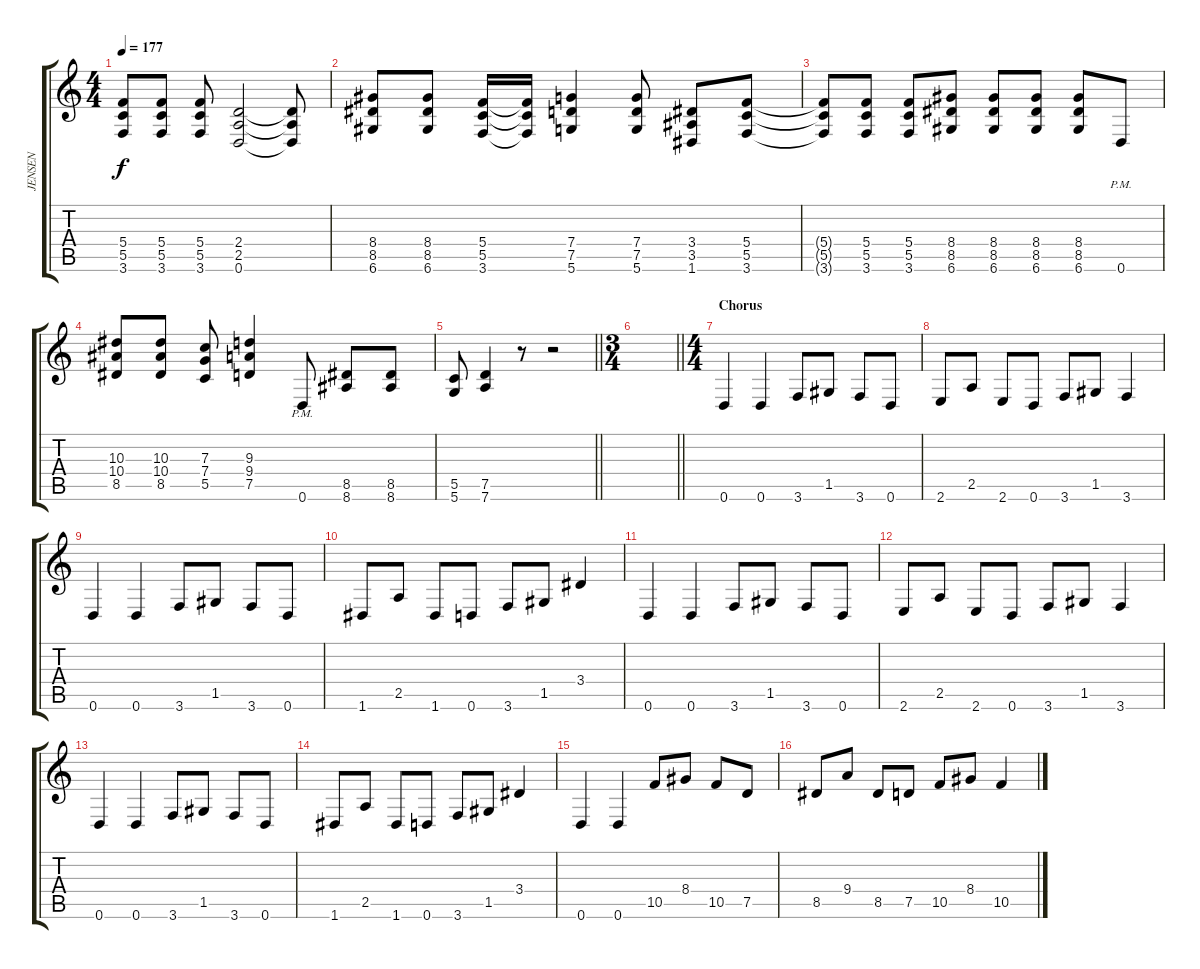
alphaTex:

\track ("JENSEN" "JENSEN") {instrument distortionguitar}
\staff {score tabs}
\tuning (D4 A3 F3 C3 G2 D2) {hide}
\ts (4 4)
\tempo 177
\clef g2
\ks c
(5.4{t} 5.5{t} 3.6{t}).8{dy f} (5.4 5.5 3.6).8 (5.4 5.5 3.6).8 (2.4 2.5 0.6).2 (2.4{t} 2.5{t} 0.6{t}).8 |
(8.4 8.5 6.6).8 (8.4 8.5 6.6).8 (5.4 5.5 3.6).16 (5.4{t} 5.5{t} 3.6{t}).16 (7.4 7.5 5.6).4 (7.4 7.5 5.6).8 (3.4 3.5 1.6).8 (5.4 5.5 3.6).8 |
(5.4{t} 5.5{t} 3.6{t}).8 (5.4 5.5 3.6).8 (5.4 5.5 3.6).8 (8.4 8.5 6.6).8 (8.4 8.5 6.6).8 (8.4 8.5 6.6).8 (8.4 8.5 6.6).8 0.6{pm}.8 |
(10.3 10.4 8.5).8 (10.3 10.4 8.5).8 (7.3 7.4 5.5).8 (9.3 9.4 7.5).4 0.6{pm}.8 (8.5 8.6).8 (8.5 8.6).8 |
\barLineRight lightlight
(5.5 5.6).8 (7.5 7.6).4 r.8 r.2 |
\ts (3 4)
\barLineRight lightlight
|
\ts (4 4)
\section ("" "Chorus")
0.6.4 0.6.4 3.6.8 1.5.8 3.6.8 0.6.8 |
2.6.8 2.5.8 2.6.8 0.6.8 3.6.8 1.5.8 3.6.4 |
0.6.4 0.6.4 3.6.8 1.5.8 3.6.8 0.6.8 |
1.6.8 2.5.8 1.6.8 0.6.8 3.6.8 1.5.8 3.4.4 |
0.6.4 0.6.4 3.6.8 1.5.8 3.6.8 0.6.8 |
2.6.8 2.5.8 2.6.8 0.6.8 3.6.8 1.5.8 3.6.4 |
0.6.4 0.6.4 3.6.8 1.5.8 3.6.8 0.6.8 |
1.6.8 2.5.8 1.6.8 0.6.8 3.6.8 1.5.8 3.4.4 |
0.6.4 0.6.4 10.5.8 8.4.8 10.5.8 7.5.8 |
8.5.8 9.4.8 8.5.8 7.5.8 10.5.8 8.4.8 10.5.4
